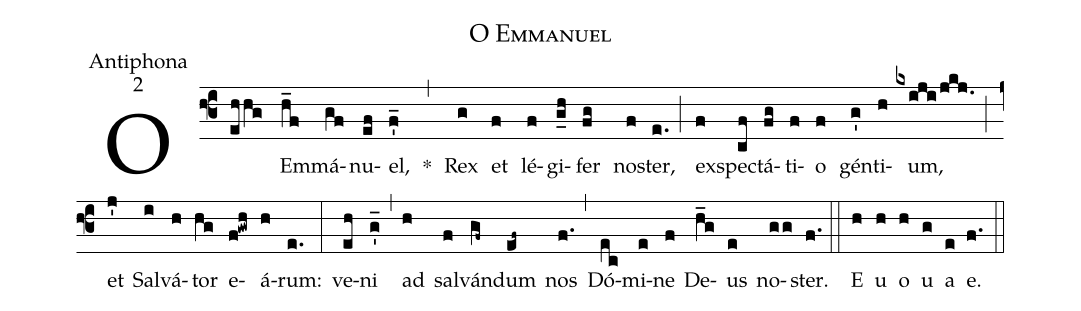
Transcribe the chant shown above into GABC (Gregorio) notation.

name:O Emmanuel;
office-part:Antiphona;
mode:2;
%%
(f3) O(ehhg) Em(h_f)má(gf)nu(ef)el,(f'_) *(,)
Rex(g) et(f) lé(f)gi(g_h)fer(fg) no(f)ster,(e.) (;)
ex(f)spe(cf)ctá(fg)ti(f)o(f) gén(g')ti(h)um,(kxiji!/jkj.) (;)
et(j') Sal(i)vá(h)tor(hg) e(f!gwh)á(h)rum:(e.) (:)
ve(eh)ni(g'_) (,)
ad(h) sal(f)ván(gf~)dum(ef~) nos(f.) (,)
Dó(ec)mi(e)ne(f) De(h_g)us(e) no(gg)ster.(f.) (::)
<eu>E(h) u(h) o(h) u(g) a(e) e.</eu>(f.) (::)
